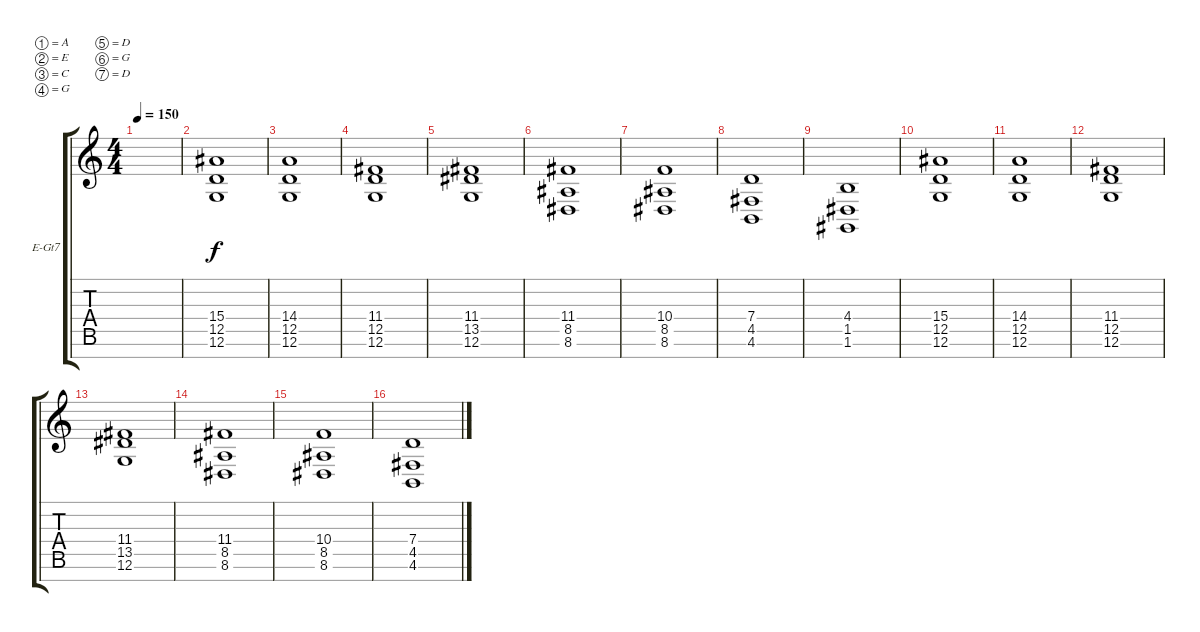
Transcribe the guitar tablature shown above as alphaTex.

\defaultSystemsLayout 4
\bracketExtendMode groupsimilarinstruments
\firstSystemTrackNameOrientation horizontal
\otherSystemsTrackNameOrientation horizontal
\track ("Sempl" "E-Gt7") {instrument electricguitarclean}
\staff {score tabs}
\tuning (A3 E3 C3 G2 D2 G1 D1)
\ts (4 4)
\tempo 150
\clef g2
\scale
0.333333
\ks c
|
\scale
0.333333 (12.6 12.5 15.4).1 |
\scale
0.333333 (12.6 12.5 14.4).1 |
\scale
0.333333 (12.6 12.5 11.4).1 |
\scale
0.333333 (12.6 13.5 11.4).1 |
\scale
0.333333 (8.6 8.5 11.4).1 |
\scale
0.333333 (8.6 8.5 10.4).1 |
\scale
0.333333 (4.6 4.5 7.4).1 |
\scale
0.333333 (4.4 1.5 1.6).1 |
\scale
0.333333 (12.6 12.5 15.4).1 |
\scale
0.333333 (12.6 12.5 14.4).1 |
\scale
0.333333 (12.6 12.5 11.4).1 |
\scale
0.333333 (12.6 13.5 11.4).1 |
\scale
0.333333 (8.6 8.5 11.4).1 |
\scale
0.333333 (8.6 8.5 10.4).1 |
\scale
0.333333 (4.6 4.5 7.4).1
